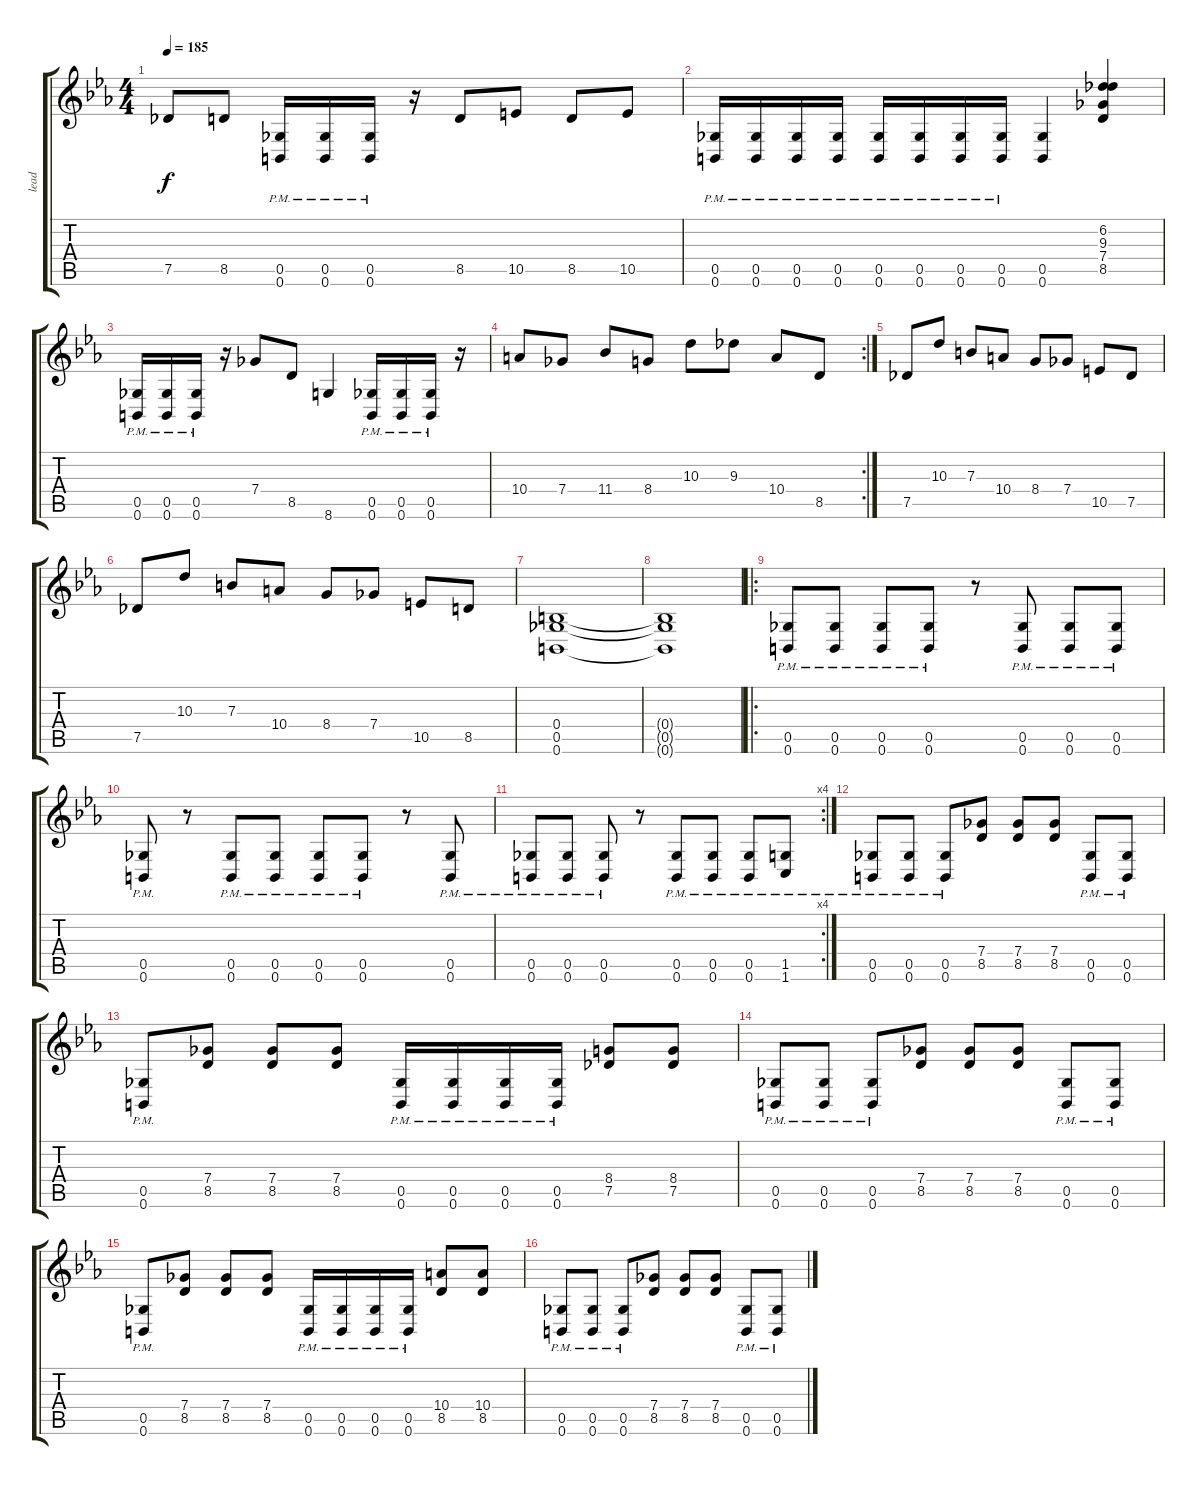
\track ("lead" "lead") {instrument overdrivenguitar}
\staff {score tabs}
\tuning (Db4 Ab3 E3 B2 Gb2 B1) {hide}
\ts (4 4)
\tempo 185
\clef g2
\ks cminor
7.5.8{dy f} 8.5.8 (0.5{pm} 0.6{pm}).16 (0.5{pm} 0.6{pm}).16 (0.5{pm} 0.6{pm}).16 r.16 8.5.8 10.5.8 8.5.8 10.5.8 |
(0.5{pm} 0.6{pm}).16 (0.5{pm} 0.6{pm}).16 (0.5{pm} 0.6{pm}).16 (0.5{pm} 0.6{pm}).16 (0.5{pm} 0.6{pm}).16 (0.5{pm} 0.6{pm}).16 (0.5{pm} 0.6{pm}).16 (0.5{pm} 0.6{pm}).16 (0.5 0.6).4 (6.2 9.3 7.4 8.5).4 |
(0.5{pm} 0.6{pm}).16 (0.5{pm} 0.6{pm}).16 (0.5{pm} 0.6{pm}).16 r.16 7.4.8 8.5.8 8.6.4 (0.5{pm} 0.6{pm}).16 (0.5{pm} 0.6{pm}).16 (0.5{pm} 0.6{pm}).16 r.16 |
\rc 2
10.4.8 7.4.8 11.4.8 8.4.8 10.3.8 9.3.8 10.4.8 8.5.8 |
7.5.8 10.3.8 7.3.8 10.4.8 8.4.8 7.4.8 10.5.8 7.5.8 |
7.5.8 10.3.8 7.3.8 10.4.8 8.4.8 7.4.8 10.5.8 8.5.8 |
(0.4 0.5 0.6).1 |
(0.4{t} 0.5{t} 0.6{t}).1 |
\ro
(0.5{pm} 0.6{pm}).8 (0.5{pm} 0.6{pm}).8 (0.5{pm} 0.6{pm}).8 (0.5{pm} 0.6{pm}).8 r.8 (0.5{pm} 0.6{pm}).8 (0.5{pm} 0.6{pm}).8 (0.5{pm} 0.6{pm}).8 |
(0.5{pm} 0.6{pm}).8 r.8 (0.5{pm} 0.6{pm}).8 (0.5{pm} 0.6{pm}).8 (0.5{pm} 0.6{pm}).8 (0.5{pm} 0.6{pm}).8 r.8 (0.5{pm} 0.6{pm}).8 |
\rc 4
(0.5{pm} 0.6{pm}).8 (0.5{pm} 0.6{pm}).8 (0.5{pm} 0.6{pm}).8 r.8 (0.5{pm} 0.6{pm}).8 (0.5{pm} 0.6{pm}).8 (0.5{pm} 0.6{pm}).8 (1.5{pm} 1.6{pm}).8 |
(0.5{pm} 0.6{pm}).8 (0.5{pm} 0.6{pm}).8 (0.5{pm} 0.6{pm}).8 (7.4 8.5).8 (7.4 8.5).8 (7.4 8.5).8 (0.5{pm} 0.6{pm}).8 (0.5{pm} 0.6{pm}).8 |
(0.5{pm} 0.6{pm}).8 (7.4 8.5).8 (7.4 8.5).8 (7.4 8.5).8 (0.5{pm} 0.6{pm}).16 (0.5{pm} 0.6{pm}).16 (0.5{pm} 0.6{pm}).16 (0.5{pm} 0.6{pm}).16 (8.4 7.5).8 (8.4 7.5).8 |
(0.5{pm} 0.6{pm}).8 (0.5{pm} 0.6{pm}).8 (0.5{pm} 0.6{pm}).8 (7.4 8.5).8 (7.4 8.5).8 (7.4 8.5).8 (0.5{pm} 0.6{pm}).8 (0.5{pm} 0.6{pm}).8 |
(0.5{pm} 0.6{pm}).8 (7.4 8.5).8 (7.4 8.5).8 (7.4 8.5).8 (0.5{pm} 0.6{pm}).16 (0.5{pm} 0.6{pm}).16 (0.5{pm} 0.6{pm}).16 (0.5{pm} 0.6{pm}).16 (10.4 8.5).8 (10.4 8.5).8 |
(0.5{pm} 0.6{pm}).8 (0.5{pm} 0.6{pm}).8 (0.5{pm} 0.6{pm}).8 (7.4 8.5).8 (7.4 8.5).8 (7.4 8.5).8 (0.5{pm} 0.6{pm}).8 (0.5{pm} 0.6{pm}).8
